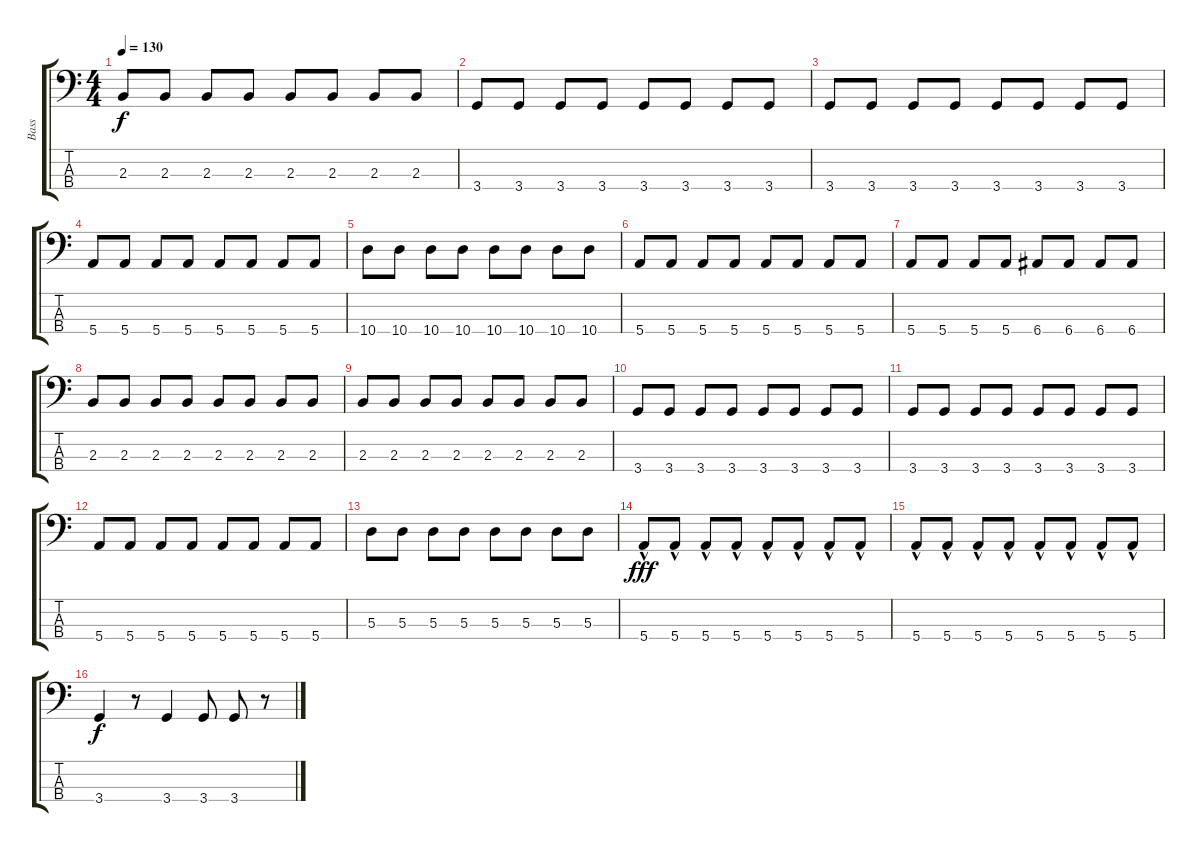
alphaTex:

\track ("Bass" "Bass") {instrument electricbassfinger}
\staff {score tabs}
\tuning (G2 D2 A1 E1) {hide}
\ts (4 4)
\tempo 130
\clef f4
\ks c
2.3.8{dy f} 2.3.8 2.3.8 2.3.8 2.3.8 2.3.8 2.3.8 2.3.8 |
3.4.8 3.4.8 3.4.8 3.4.8 3.4.8 3.4.8 3.4.8 3.4.8 |
3.4.8 3.4.8 3.4.8 3.4.8 3.4.8 3.4.8 3.4.8 3.4.8 |
5.4.8 5.4.8 5.4.8 5.4.8 5.4.8 5.4.8 5.4.8 5.4.8 |
10.4.8 10.4.8 10.4.8 10.4.8 10.4.8 10.4.8 10.4.8 10.4.8 |
5.4.8 5.4.8 5.4.8 5.4.8 5.4.8 5.4.8 5.4.8 5.4.8 |
5.4.8 5.4.8 5.4.8 5.4.8 6.4.8 6.4.8 6.4.8 6.4.8 |
2.3.8 2.3.8 2.3.8 2.3.8 2.3.8 2.3.8 2.3.8 2.3.8 |
2.3.8 2.3.8 2.3.8 2.3.8 2.3.8 2.3.8 2.3.8 2.3.8 |
3.4.8 3.4.8 3.4.8 3.4.8 3.4.8 3.4.8 3.4.8 3.4.8 |
3.4.8 3.4.8 3.4.8 3.4.8 3.4.8 3.4.8 3.4.8 3.4.8 |
5.4.8 5.4.8 5.4.8 5.4.8 5.4.8 5.4.8 5.4.8 5.4.8 |
5.3.8 5.3.8 5.3.8 5.3.8 5.3.8 5.3.8 5.3.8 5.3.8 |
5.4{hac}.8{dy fff} 5.4{hac}.8 5.4{hac}.8 5.4{hac}.8 5.4{hac}.8 5.4{hac}.8 5.4{hac}.8 5.4{hac}.8 |
5.4{hac}.8 5.4{hac}.8 5.4{hac}.8 5.4{hac}.8 5.4{hac}.8 5.4{hac}.8 5.4{hac}.8 5.4{hac}.8 |
3.4.4{dy f} r.8 3.4.4 3.4.8 3.4.8 r.8
